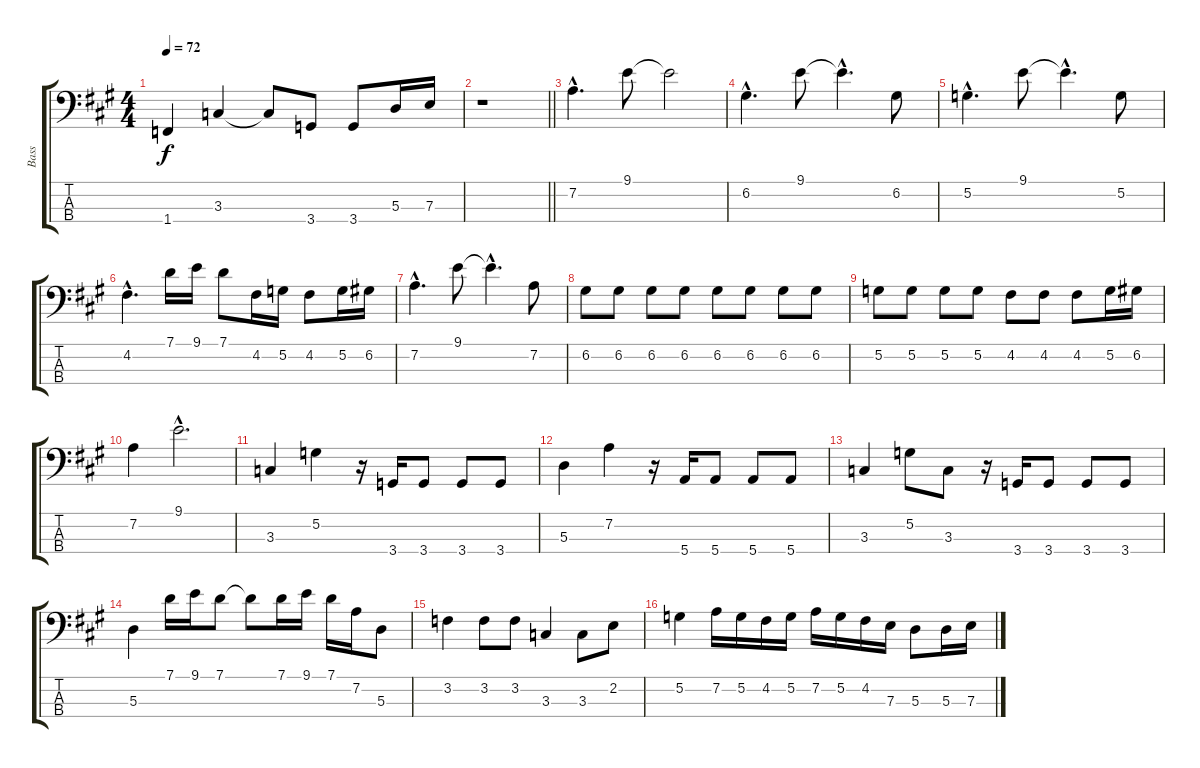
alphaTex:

\track ("Bass" "Bass") {instrument acousticguitarnylon}
\staff {score tabs}
\tuning (G2 D2 A1 E1) {hide}
\ts (4 4)
\tempo 72
\clef f4
\ks a
1.4.4{dy f} 3.3.4 3.3{t}.8 3.4.8 3.4.8 5.3.16 7.3.16 |
\barLineRight lightlight
r.1 |
7.2{hac}.4{d} 9.1.8 9.1{t}.2 |
6.2{hac}.4{d} 9.1.8 9.1{hac t}.4{d} 6.2.8 |
5.2{hac}.4{d} 9.1.8 9.1{hac t}.4{d} 5.2.8 |
4.2{hac}.4{d} 7.1.16 9.1.16 7.1.8 4.2.16 5.2.16 4.2.8 5.2.16 6.2.16 |
7.2{hac}.4{d} 9.1.8 9.1{hac t}.4{d} 7.2.8 |
6.2.8 6.2.8 6.2.8 6.2.8 6.2.8 6.2.8 6.2.8 6.2.8 |
5.2.8 5.2.8 5.2.8 5.2.8 4.2.8 4.2.8 4.2.8 5.2.16 6.2.16 |
7.2.4 9.1{hac}.2{d} |
3.3.4 5.2.4 r.16 3.4.16 3.4.8 3.4.8 3.4.8 |
5.3.4 7.2.4 r.16 5.4.16 5.4.8 5.4.8 5.4.8 |
3.3.4 5.2.8 3.3.8 r.16 3.4.16 3.4.8 3.4.8 3.4.8 |
5.3.4 7.1.16 9.1.16 7.1.8 7.1{t}.8 7.1.16 9.1.16 7.1.16 7.2.16 5.3.8 |
3.2.4 3.2.8 3.2.8 3.3.4 3.3.8 2.2.8 |
5.2.4 7.2.16 5.2.16 4.2.16 5.2.16 7.2.16 5.2.16 4.2.16 7.3.16 5.3.8 5.3.16 7.3.16
